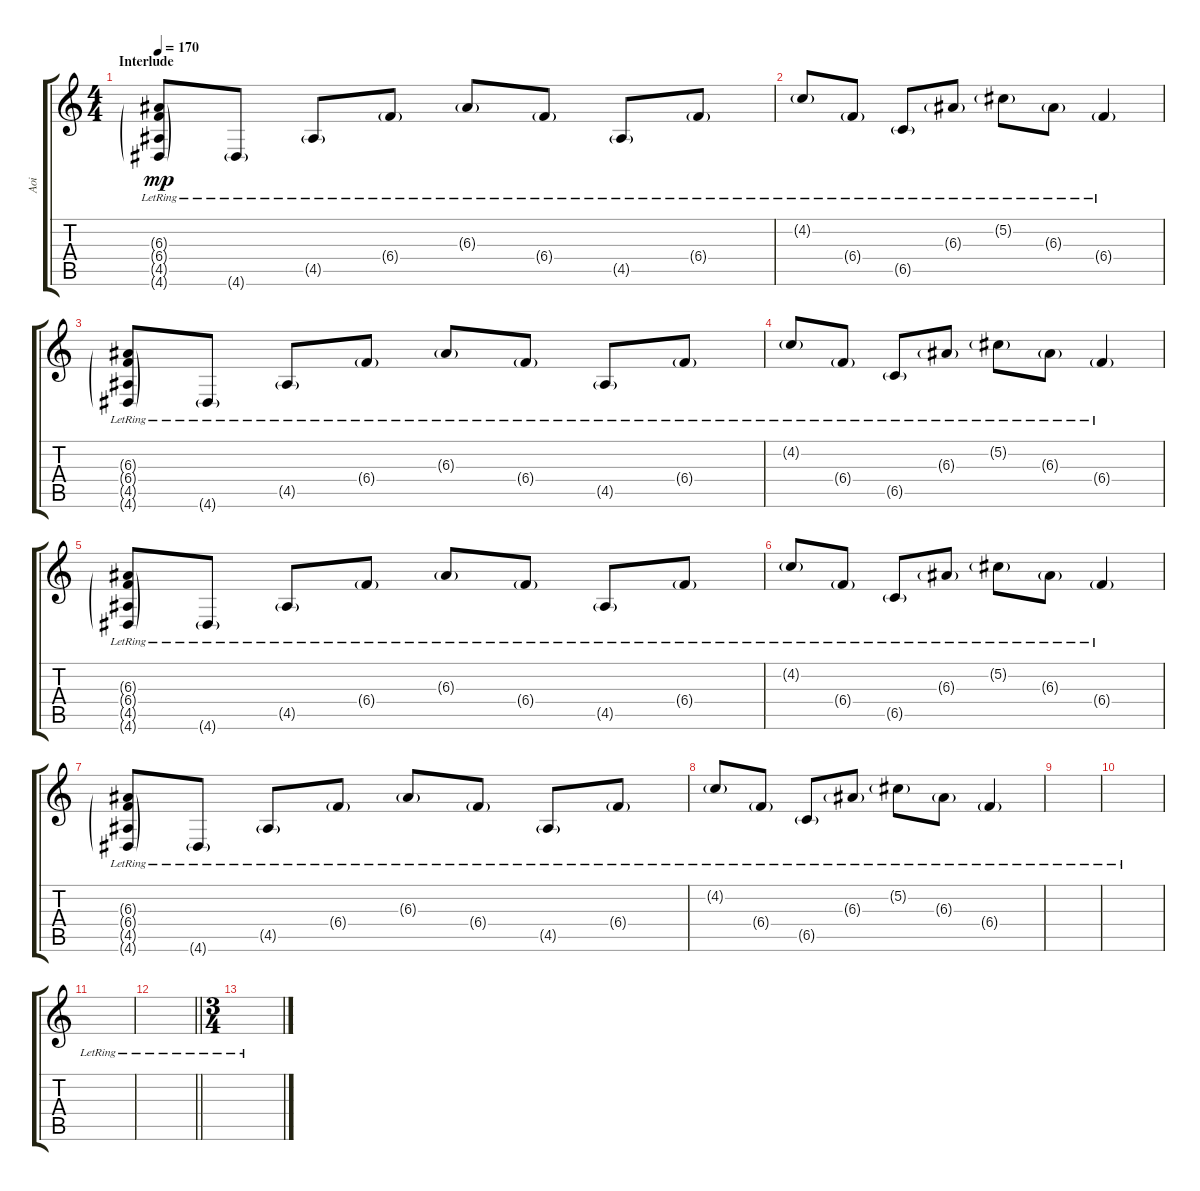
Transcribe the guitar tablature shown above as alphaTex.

\track ("Aoi" "Aoi") {instrument distortionguitar}
\staff {score tabs}
\tuning (Db4 Ab3 E3 B2 Gb2 B1) {hide}
\ts (4 4)
\section ("" "Interlude")
\tempo 170
\clef g2
\ks c
(6.3{g lr} 6.4{g lr} 4.5{g lr} 4.6{g lr}).8{dy mp} 4.6{g lr}.8 4.5{g lr}.8 6.4{g lr}.8 6.3{g lr}.8 6.4{g lr}.8 4.5{g lr}.8 6.4{g lr}.8 |
4.2{g lr}.8 6.4{g lr}.8 6.5{g lr}.8 6.3{g lr}.8 5.2{g lr}.8 6.3{g lr}.8 6.4{g lr}.4 |
(6.3{g lr} 6.4{g lr} 4.5{g lr} 4.6{g lr}).8 4.6{g lr}.8 4.5{g lr}.8 6.4{g lr}.8 6.3{g lr}.8 6.4{g lr}.8 4.5{g lr}.8 6.4{g lr}.8 |
4.2{g lr}.8 6.4{g lr}.8 6.5{g lr}.8 6.3{g lr}.8 5.2{g lr}.8 6.3{g lr}.8 6.4{g lr}.4 |
(6.3{g lr} 6.4{g lr} 4.5{g lr} 4.6{g lr}).8 4.6{g lr}.8 4.5{g lr}.8 6.4{g lr}.8 6.3{g lr}.8 6.4{g lr}.8 4.5{g lr}.8 6.4{g lr}.8 |
4.2{g lr}.8 6.4{g lr}.8 6.5{g lr}.8 6.3{g lr}.8 5.2{g lr}.8 6.3{g lr}.8 6.4{g lr}.4 |
(6.3{g lr} 6.4{g lr} 4.5{g lr} 4.6{g lr}).8 4.6{g lr}.8 4.5{g lr}.8 6.4{g lr}.8 6.3{g lr}.8 6.4{g lr}.8 4.5{g lr}.8 6.4{g lr}.8 |
4.2{g lr}.8 6.4{g lr}.8 6.5{g lr}.8 6.3{g lr}.8 5.2{g lr}.8 6.3{g lr}.8 6.4{g lr}.4 |
|
|
|
\barLineRight lightlight
|
\ts (3 4)
\section ("" "")
